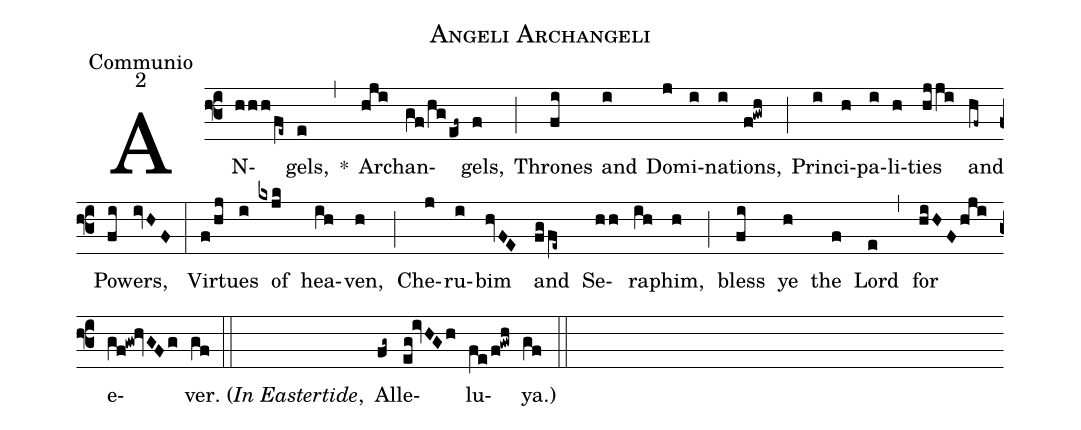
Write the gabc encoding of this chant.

name:Angeli Archangeli;
office-part:Communio;
mode:2;
%%
(f3) AN(hhh/fe~)gels,(e) *(,) Arch(hji)an(gf/hg/ef~)gels,(f) (;) Thrones(fi) and(i) Do(j)mi(i)na(i)tions,(f!gwh) (;) Prin(i)ci(h)pa(i)li(h)ties(hjji) and(hf~) Pow(fi)ers,(ivHF) (:) Vir(f/hj)tues(i) of(kxjk) hea(ih)ven,(h) (;) Che(j)ru(i)bim(hvFE) and(fg/fe~) Se(hh)ra(ih)phim,(h) (;) bless(fi) ye(h) the(f) Lord(e) (,) for(hiHF/hji) e(gf!gw!hvGFg)ver.(gf) (::) <v>(</v><i>In Eastertide</i>,() Al(fg~)le(eg!ivHGh)lu(fe/f!gwh)ya.<v>)</v>(gf) (::)
